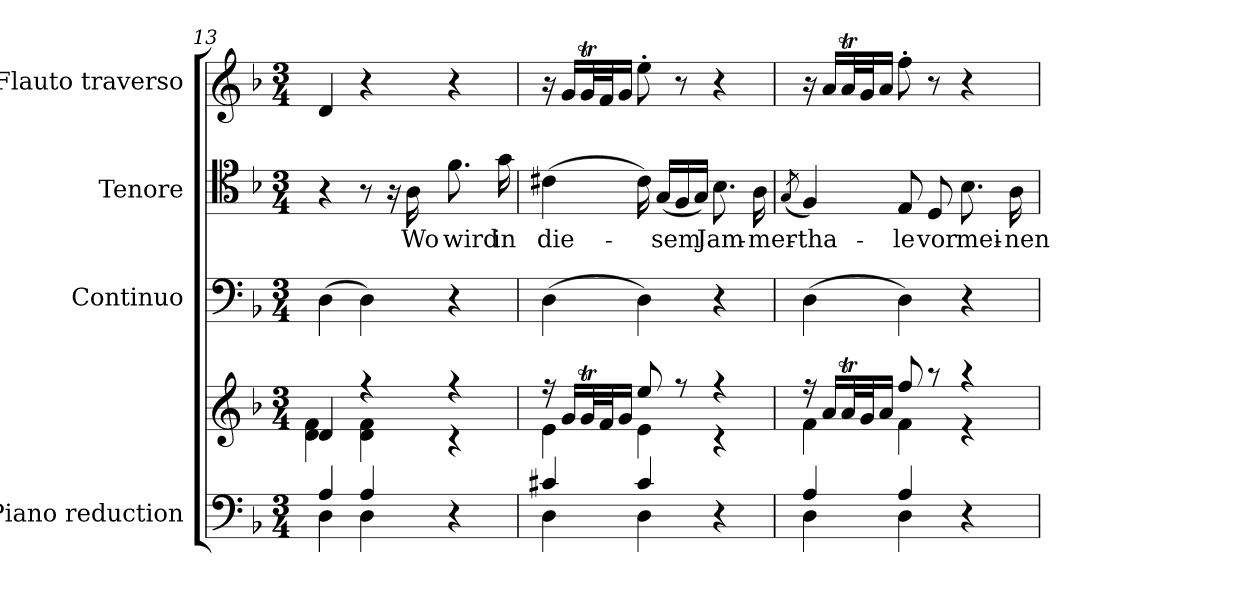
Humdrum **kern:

**kern	**kern	**kern	**kern	**text	**kern
*part4	*part4	*part3	*part2	*part2	*part1
*staff5	*staff4	*staff3	*staff2	*staff2	*staff1
*I"Piano reduction	*	*I"Continuo	*I"Tenore	*	*I"Flauto traverso
*I'Pno	*	*	*	*	*I'Fl
*clefF4	*clefG2	*clefF4	*clefC4	*	*clefG2
*k[b-]	*k[b-]	*k[b-]	*k[b-]	*	*k[b-]
*M3/4	*M3/4	*M3/4	*M3/4	*	*M3/4
=13	=13	=13	=13	=13	=13
*^	*^	*	*	*	*
4A/	4D\	4d/	4d\ 4f\	(4D\	4r	.	4d/
4A/	4D\	4r	4d\ 4f\	4D\)	8r	.	4r
.	.	.	.	.	16r	.	.
!	!	!	!	!	!	!LO:LY:b	!
.	.	.	.	.	16A\	Wo	.
!	!	!	!	!	!	!LO:LY:b	!
4r	4ryy	4r	4r	4r	8.f\	wird	4r
!	!	!	!	!	!	!LO:LY:b	!
.	.	.	.	.	16g\	in	.
=14	=14	=14	=14	=14	=14	=14	=14
!	!	!	!	!	!	!LO:LY:b	!
4c#X/	4D\	16r	4e\	(4D\	(4c#X\	die-	16r
.	.	16g/LL	.	.	.	.	16g/LL
.	.	32gT/L	.	.	.	.	32gT/L
.	.	32f/J	.	.	.	.	32f/J
.	.	16g/JJ	.	.	.	.	16g/JJ
4c#/	4D\	8ee/	4e\	4D\)	16c#\)	.	8ee'\
!	!	!	!	!	!	!LO:LY:b	!
.	.	.	.	.	(16G/LL	-sem	.
.	.	8r	.	.	16F/	.	8r
.	.	.	.	.	16G/JJ)	.	.
!	!	!	!	!	!	!LO:LY:b	!
4r	4ryy	4r	4r	4r	8.B-\	Jam-	4r
!	!	!	!	!	!	!LO:LY:b	!
.	.	.	.	.	16A\	-mer-	.
!!LO:PB:g=z
=15	=15	=15	=15	=15	=15	=15	=15
.	.	.	.	.	(8qG/	.	.
!	!	!	!	!	!	!LO:LY:b	!
4A/	4D\	16r	4f\	(4D\	4F/)	-tha-	16r
.	.	16a/LL	.	.	.	.	16a/LL
.	.	32at/L	.	.	.	.	32at/L
.	.	32g/J	.	.	.	.	32g/J
.	.	16a/JJ	.	.	.	.	16a/JJ
!	!	!	!	!	!	!LO:LY:b	!
4A/	4D\	8ff/	4f\	4D\)	8E/	-le	8ff'\
!	!	!	!	!	!	!LO:LY:b	!
.	.	8r	.	.	8D/	vor	8r
!	!	!	!	!	!	!LO:LY:b	!
4r	4ryy	4r	4r	4r	8.B-\	mei-	4r
!	!	!	!	!	!	!LO:LY:b	!
.	.	.	.	.	16A\	-nen	.
*v	*v	*	*	*	*	*	*
*	*v	*v	*	*	*	*
=	=	=	=	=	=
*-	*-	*-	*-	*-	*-
